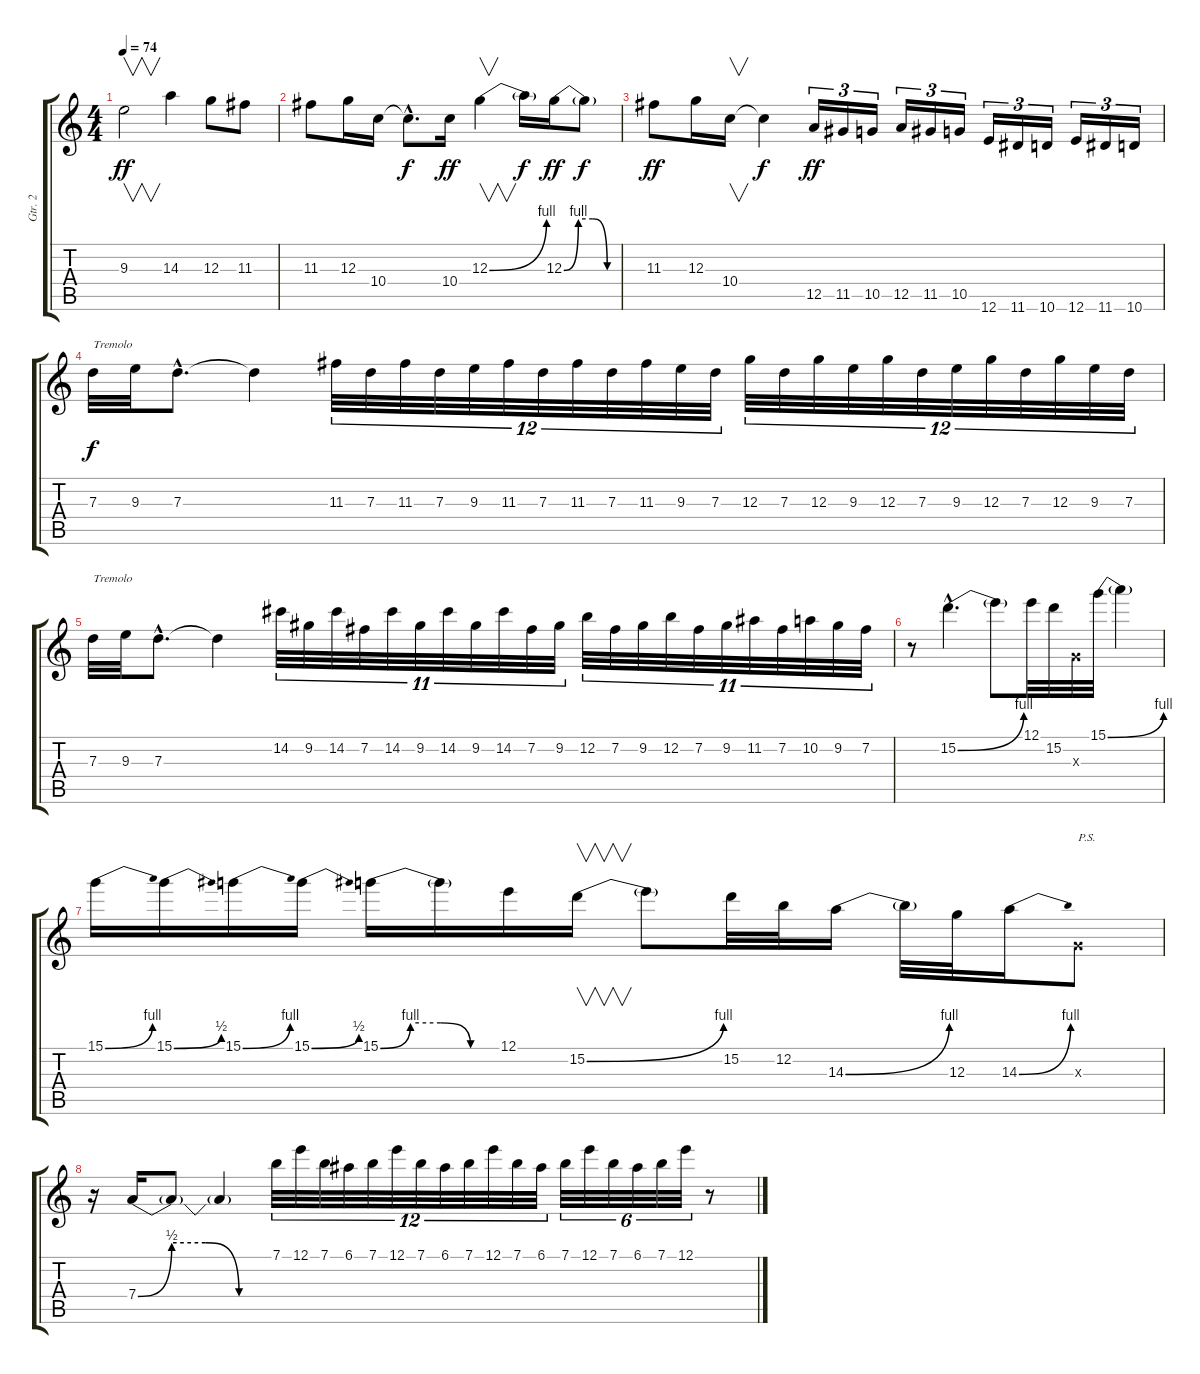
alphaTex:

\track ("Gtr. 2" "Gtr. 2") {instrument overdrivenguitar}
\staff {score tabs}
\tuning (E4 B3 G3 D3 A2 E2) {hide}
\ts (4 4)
\tempo 74
\clef g2
\ks c
9.3.2{v dy ff} 14.3.4 12.3.8 11.3.8 |
11.3.8 12.3.16 10.4.16 10.4{hac t}.8{d dy f} 10.4.16{dy ff} 12.3{be (bend 0 0 60 4)}.4{v} 12.3{t}.16{dy f} 12.3{be (custom 0 0 15 4 30 4 45 0 60 0)}.16{dy ff} 12.3{t}.8{dy f} |
11.3.8{dy ff} 12.3.16 10.4.16{v} 10.4{t}.4{dy f} 12.5.16{tu (3 2) dy ff} 11.5.16{tu (3 2)} 10.5.16{tu (3 2)} 12.5.16{tu (3 2)} 11.5.16{tu (3 2)} 10.5.16{tu (3 2)} 12.6.16{tu (3 2)} 11.6.16{tu (3 2)} 10.6.16{tu (3 2)} 12.6.16{tu (3 2)} 11.6.16{tu (3 2)} 10.6.16{tu (3 2)} |
7.3.32{txt "Tremolo" dy f} 9.3.32 7.3{hac}.8{d} 7.3{t}.4 11.3.32{tu (12 8)} 7.3.32{tu (12 8)} 11.3.32{tu (12 8)} 7.3.32{tu (12 8)} 9.3.32{tu (12 8)} 11.3.32{tu (12 8)} 7.3.32{tu (12 8)} 11.3.32{tu (12 8)} 7.3.32{tu (12 8)} 11.3.32{tu (12 8)} 9.3.32{tu (12 8)} 7.3.32{tu (12 8)} 12.3.32{tu (12 8)} 7.3.32{tu (12 8)} 12.3.32{tu (12 8)} 9.3.32{tu (12 8)} 12.3.32{tu (12 8)} 7.3.32{tu (12 8)} 9.3.32{tu (12 8)} 12.3.32{tu (12 8)} 7.3.32{tu (12 8)} 12.3.32{tu (12 8)} 9.3.32{tu (12 8)} 7.3.32{tu (12 8)} |
7.3.32{txt "Tremolo"} 9.3.32 7.3{hac}.8{d} 7.3{t}.4 14.2.32{tu (11 8)} 9.2.32{tu (11 8)} 14.2.32{tu (11 8)} 7.2.32{tu (11 8)} 14.2.32{tu (11 8)} 9.2.32{tu (11 8)} 14.2.32{tu (11 8)} 9.2.32{tu (11 8)} 14.2.32{tu (11 8)} 7.2.32{tu (11 8)} 9.2.32{tu (11 8)} 12.2.32{tu (11 8)} 7.2.32{tu (11 8)} 9.2.32{tu (11 8)} 12.2.32{tu (11 8)} 7.2.32{tu (11 8)} 9.2.32{tu (11 8)} 11.2.32{tu (11 8)} 7.2.32{tu (11 8)} 10.2.32{tu (11 8)} 9.2.32{tu (11 8)} 7.2.32{tu (11 8)} |
r.8 15.2{be (bend 0 0 60 4) hac}.4{d} 15.2{t}.8 12.1.32 15.2.32 0.3{x}.32 15.1{be (bend 0 0 60 4)}.32 15.1{t}.4 |
15.1{be (bend 0 0 60 4)}.16 15.1{be (bend 0 0 60 2)}.16 15.1{be (bend 0 0 60 4)}.16 15.1{be (bend 0 0 60 2)}.16 15.1{be (custom 0 0 15 4 30 4 45 0 60 0)}.16 15.1{t}.16 12.1.16 15.2{be (bend 0 0 60 4)}.16{v} 15.2{t}.8 15.2.32 12.2.32 14.3{be (bend 0 0 60 4)}.16 14.3{t}.32 12.3.32 14.3{be (bend 0 0 60 4)}.16 0.3{x}.8{txt "P.S."} |
r.16 7.4{be (custom 0 0 15 2 30 2 45 0 60 0)}.16 7.4{t}.8 7.4{t}.4 7.1.32{tu (12 8)} 12.1.32{tu (12 8)} 7.1.32{tu (12 8)} 6.1.32{tu (12 8)} 7.1.32{tu (12 8)} 12.1.32{tu (12 8)} 7.1.32{tu (12 8)} 6.1.32{tu (12 8)} 7.1.32{tu (12 8)} 12.1.32{tu (12 8)} 7.1.32{tu (12 8)} 6.1.32{tu (12 8)} 7.1.32{tu (6 4)} 12.1.32{tu (6 4)} 7.1.32{tu (6 4)} 6.1.32{tu (6 4)} 7.1.32{tu (6 4)} 12.1.32{tu (6 4)} r.8
